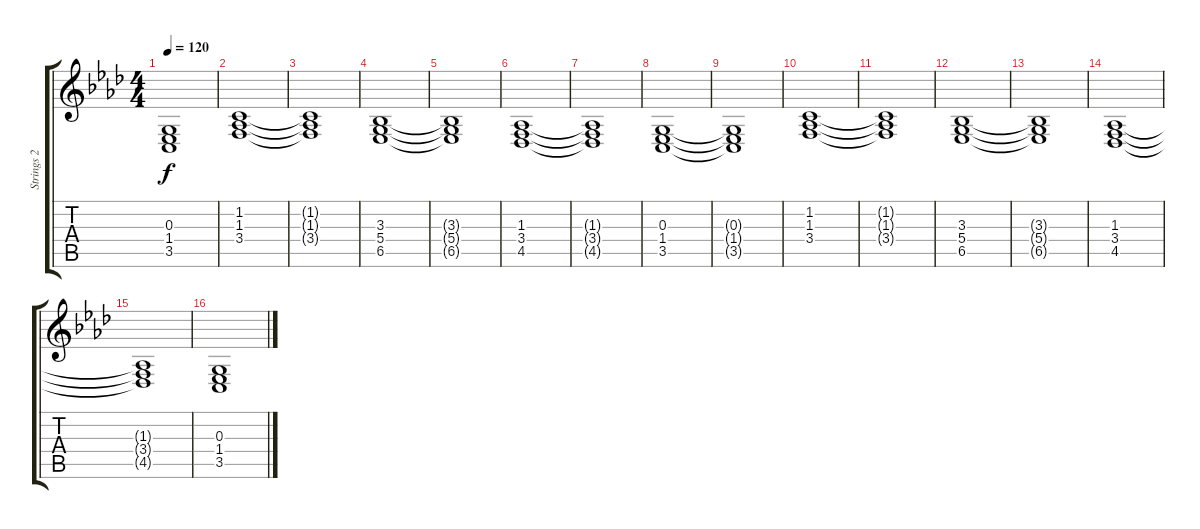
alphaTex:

\track ("Strings 2" "Strings 2") {instrument stringensemble1}
\staff {score tabs}
\tuning (E4 B3 G3 D3 A2 E2) {hide}
\ts (4 4)
\tempo 120
\clef g2
\ks ab
(0.3{t} 1.4{t} 3.5{t}).1{dy f} |
(1.2 1.3 3.4).1 |
(1.2{t} 1.3{t} 3.4{t}).1 |
(3.3 5.4 6.5).1 |
(3.3{t} 5.4{t} 6.5{t}).1 |
(1.3 3.4 4.5).1 |
(1.3{t} 3.4{t} 4.5{t}).1 |
(0.3 1.4 3.5).1 |
(0.3{t} 1.4{t} 3.5{t}).1 |
(1.2 1.3 3.4).1 |
(1.2{t} 1.3{t} 3.4{t}).1 |
(3.3 5.4 6.5).1 |
(3.3{t} 5.4{t} 6.5{t}).1 |
(1.3 3.4 4.5).1 |
(1.3{t} 3.4{t} 4.5{t}).1 |
(0.3 1.4 3.5).1
